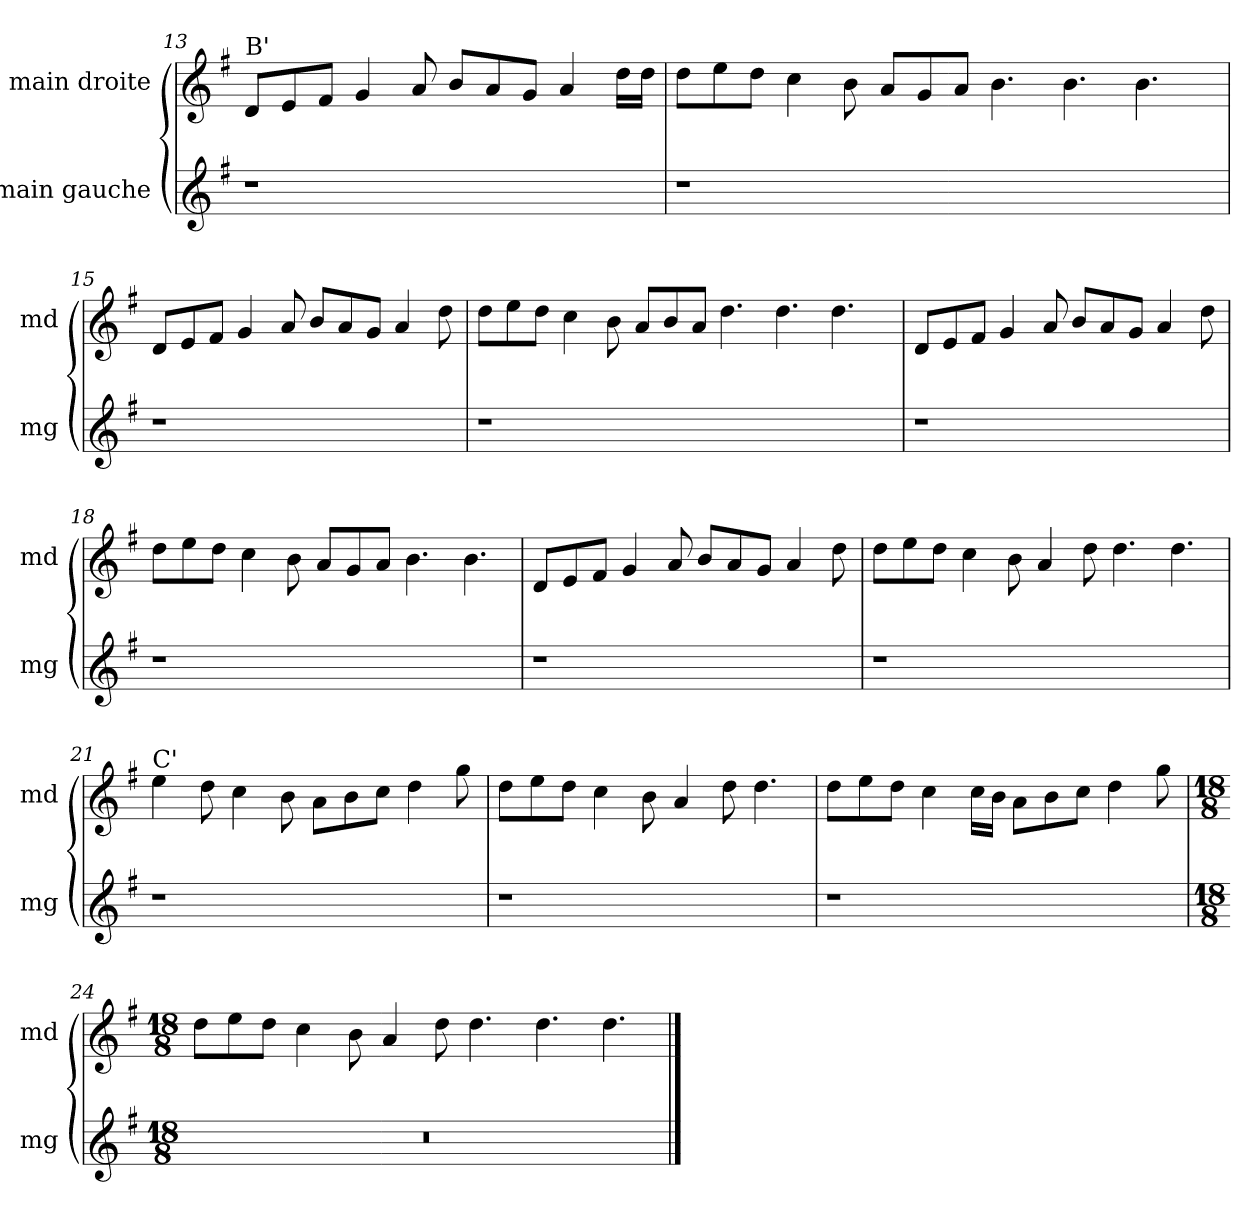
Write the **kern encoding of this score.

**kern	**kern
*part2	*part1
*staff2	*staff1
*I"main gauche	*I"main droite
*I'mg	*I'md
*clefG2	*clefG2
*k[f#]	*k[f#]
=13	=13
!	!LO:TX:t=B'
1r	8dL
.	8e
.	8f#J
.	4g/
.	8a/
.	8bL
.	8a
2ryy	8gJ
.	4a/
.	16ddLL
.	16ddJJ
=14	=14
1r	8ddL
.	8ee
.	8ddJ
.	4cc\
.	8b\
.	8aL
.	8g
1ryy	8aJ
.	4.b\
.	4.b\
.	4.b\
4ryy	.
=15	=15
1r	8dL
.	8e
.	8f#J
.	4g/
.	8a/
.	8bL
.	8a
2ryy	8gJ
.	4a/
.	8dd\
=16	=16
1r	8ddL
.	8ee
.	8ddJ
.	4cc\
.	8b\
.	8aL
.	8b
1ryy	8aJ
.	4.dd\
.	4.dd\
.	4.dd\
4ryy	.
=17	=17
1r	8dL
.	8e
.	8f#J
.	4g/
.	8a/
.	8bL
.	8a
2ryy	8gJ
.	4a/
.	8dd\
=18	=18
1r	8ddL
.	8ee
.	8ddJ
.	4cc\
.	8b\
.	8aL
.	8g
2..ryy	8aJ
.	4.b\
.	4.b\
=19	=19
1r	8dL
.	8e
.	8f#J
.	4g/
.	8a/
.	8bL
.	8a
2ryy	8gJ
.	4a/
.	8dd\
=20	=20
1r	8ddL
.	8ee
.	8ddJ
.	4cc\
.	8b\
.	4a/
2..ryy	8dd\
.	4.dd\
.	4.dd\
=21	=21
!	!LO:TX:t=C'
1r	4ee\
.	8dd\
.	4cc\
.	8b\
.	8aL
.	8b
2ryy	8ccJ
.	4dd\
.	8gg\
=22	=22
1r	8ddL
.	8ee
.	8ddJ
.	4cc\
.	8b\
.	4a/
2ryy	8dd\
.	4.dd\
=23	=23
1r	8ddL
.	8ee
.	8ddJ
.	4cc\
.	16ccLL
.	16bJJ
.	8aL
.	8b
2ryy	8ccJ
.	4dd\
.	8gg\
=24	=24
*M18/8	*M18/8
4%9r	8ddL
.	8ee
.	8ddJ
.	4cc\
.	8b\
.	4a/
.	8dd\
.	4.dd\
.	4.dd\
.	4.dd\
==	==
*-	*-
